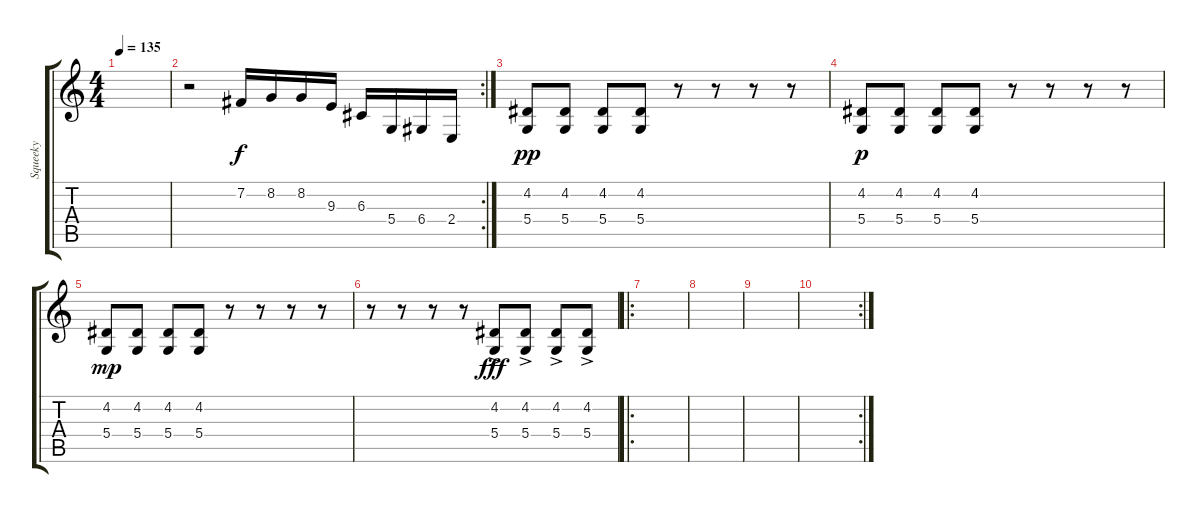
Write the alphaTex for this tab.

\track ("Squeeky" "Squeeky") {instrument taikodrum}
\staff {score tabs}
\tuning (E4 B3 G3 D3 A2 E2) {hide}
\ts (4 4)
\tempo 135
\clef g2
\ks c
|
\rc 2
r.2 7.2.16{dy f} 8.2.16 8.2.16 9.3.16 6.3.16 5.4.16 6.4.16 2.4.16 |
(4.2 5.4).8{dy pp} (4.2 5.4).8 (4.2 5.4).8 (4.2 5.4).8 r.8 r.8 r.8 r.8 |
(4.2 5.4).8{dy p} (4.2 5.4).8 (4.2 5.4).8 (4.2 5.4).8 r.8 r.8 r.8 r.8 |
(4.2 5.4).8{dy mp} (4.2 5.4).8 (4.2 5.4).8 (4.2 5.4).8 r.8 r.8 r.8 r.8 |
r.8 r.8 r.8 r.8 (4.2{ac} 5.4{ac}).8{dy fff} (4.2{ac} 5.4{ac}).8 (4.2{ac} 5.4{ac}).8 (4.2{ac} 5.4{ac}).8 |
\ro
|
|
|
\rc 2
